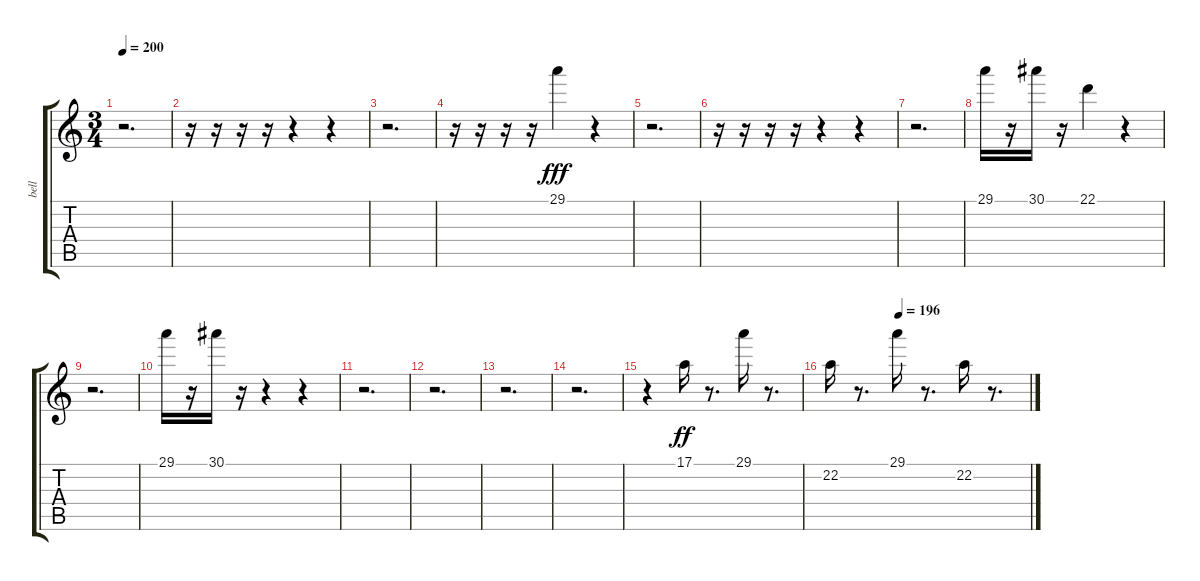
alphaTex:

\track ("bell" "bell") {instrument fx4atmosphere}
\staff {score tabs}
\tuning (E4 B3 G3 D3 A2 E2) {hide}
\ts (3 4)
\tempo 200
\clef g2
\ks c
r.2{d dy fff} |
r.16 r.16 r.16 r.16 r.4 r.4 |
r.2{d} |
r.16 r.16 r.16 r.16 29.1.4 r.4 |
r.2{d} |
r.16 r.16 r.16 r.16 r.4 r.4 |
r.2{d} |
29.1.16 r.16 30.1.16 r.16 22.1.4 r.4 |
r.2{d} |
29.1.16 r.16 30.1.16 r.16 r.4 r.4 |
r.2{d} |
r.2{d} |
r.2{d} |
r.2{d} |
r.4 17.1.16{dy ff} r.8{d} 29.1.16 r.8{d} |
\tempo (196 0.3472222222222222)
22.2.16 r.8{d} 29.1.16 r.8{d} 22.2.16 r.8{d}
